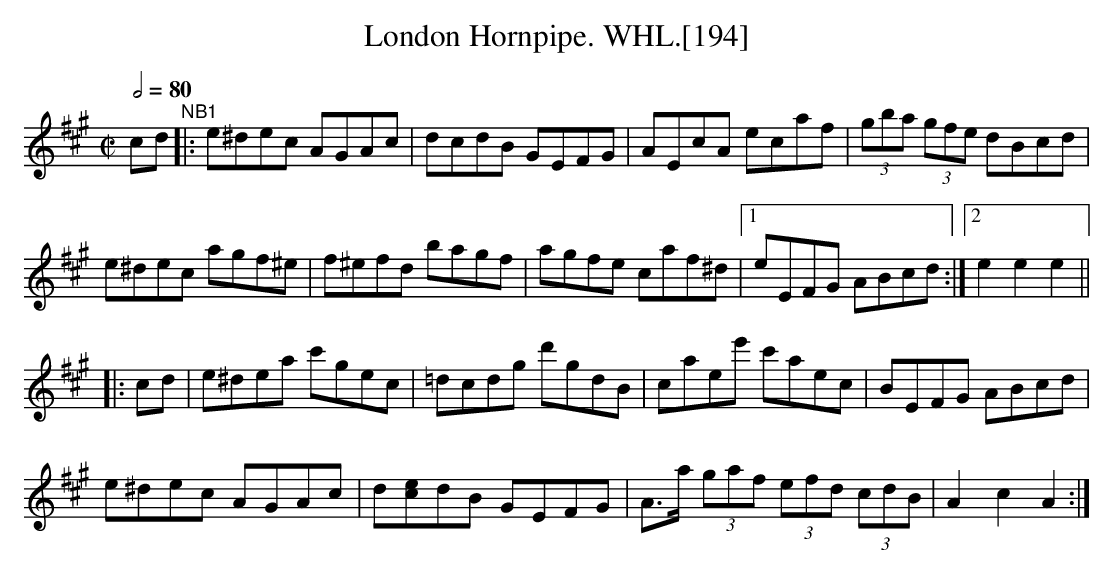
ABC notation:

X:1
T:London Hornpipe. WHL.[194]
M:C|
L:1/8
Q:1/2=80
K:A
cd "^NB1"|:e^dec AGAc | dcdB GEFG | AEcA ecaf | (3gba (3gfe dBcd |
e^dec agf^e | f^efd bagf | agfe caf^d |1 eEFG ABcd :|2 e2e2e2||
|:cd | e^dea c'gec | =dcdg d'gdB | caee' c'aec | BEFG ABcd |
e^dec AGAc | d[ec]dB GEFG | A>a (3gaf (3efd (3cdB | A2c2A2:|
